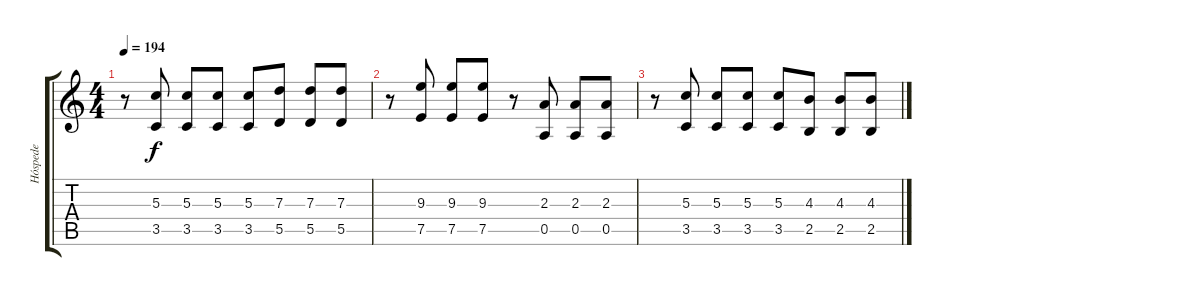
\track ("Hóspede" "Hóspede") {instrument distortionguitar}
\staff {score tabs}
\tuning (E4 B3 G3 D3 A2 D2) {hide}
\ts (4 4)
\tempo 194
\clef g2
\ks c
r.8{dy f} (5.3 3.5).8 (5.3 3.5).8 (5.3 3.5).8 (5.3 3.5).8 (7.3 5.5).8 (7.3 5.5).8 (7.3 5.5).8 |
r.8 (9.3 7.5).8 (9.3 7.5).8 (9.3 7.5).8 r.8 (2.3 0.5).8 (2.3 0.5).8 (2.3 0.5).8 |
r.8 (5.3 3.5).8 (5.3 3.5).8 (5.3 3.5).8 (5.3 3.5).8 (4.3 2.5).8 (4.3 2.5).8 (4.3 2.5).8
